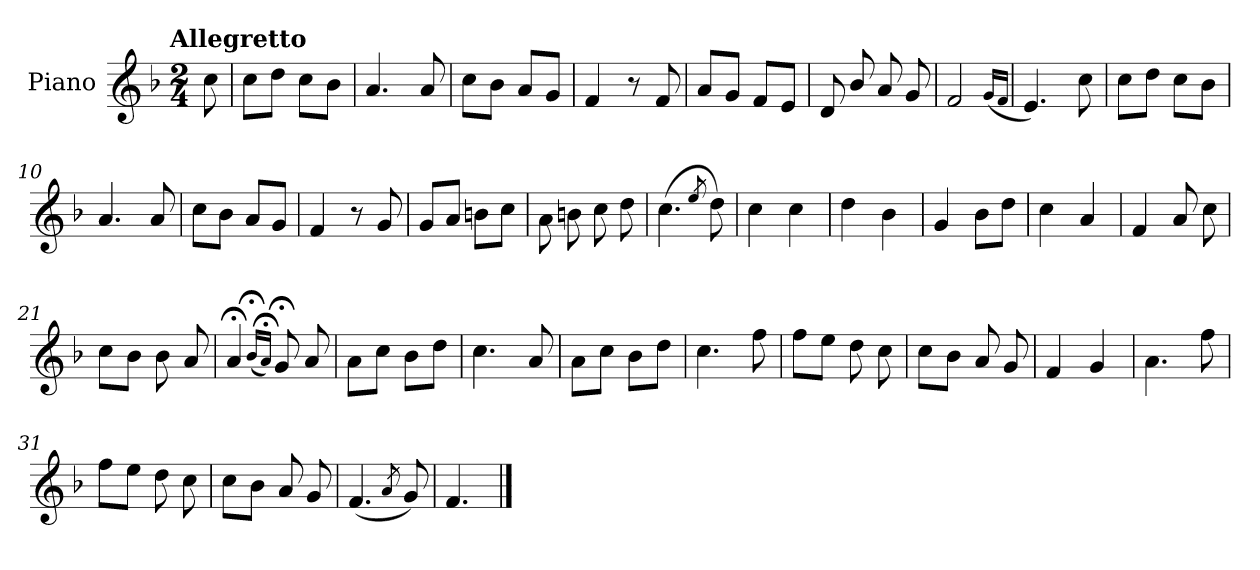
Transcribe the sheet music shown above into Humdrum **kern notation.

**kern
*part1
*staff1
*I"Piano
*I'Pno.
*clefG2
*k[b-]
!!LO:TX:omd:t=Allegretto
*M2/4
*MM116
=
8cc\
=1
8cc\L
8dd\J
8cc\L
8b-\J
=2
4.a/
8a/
=3
8cc\L
8b-\J
8a/L
8g/J
=4
4f/
8r
8f/
=5
8a/L
8g/J
8f/L
8e/J
!!LO:LB:g=z
=6
8d/
8b-/
8a/
8g/
=7
2f/
(<16qqg/LL
16qqf/JJ
=8
4.e/)
8cc\
=9
8cc\L
8dd\J
8cc\L
8b-\J
=10
4.a/
8a/
=11
8cc\L
8b-\J
8a/L
8g/J
=12
4f/
8r
8g/
!!LO:LB:g=z
=13
8g/L
8a/J
8bn\L
8cc\J
=14
8a\
8bn\
8cc\
8dd\
=15
(>4.cc\
8qee/
8dd\)
=16
4cc\
4cc\
=17
4dd\
4b-\
=18
4g/
8b-\L
8dd\J
=19
4cc\
4a/
=20
4f/
8a/
8cc\
!!LO:LB:g=z
=21
8cc\L
8b-\J
8b-\
8a/
=22
4a;</
(<16qqb-;</LL
16qqa;</JJ)
8g;</
8a/
=23
8a\L
8cc\J
8b-\L
8dd\J
=24
4.cc\
8a/
=25
8a\L
8cc\J
8b-\L
8dd\J
=26
4.cc\
8ff\
=27
8ff\L
8ee\J
8dd\
8cc\
!!LO:LB:g=z
=28
8cc\L
8b-\J
8a/
8g/
=29
4f/
4g/
=30
4.a\
8ff\
=31
8ff\L
8ee\J
8dd\
8cc\
=32
8cc\L
8b-\J
8a/
8g/
=33
(<4.f/
8qa/
8g/)
=34
4.f/
==
*-
